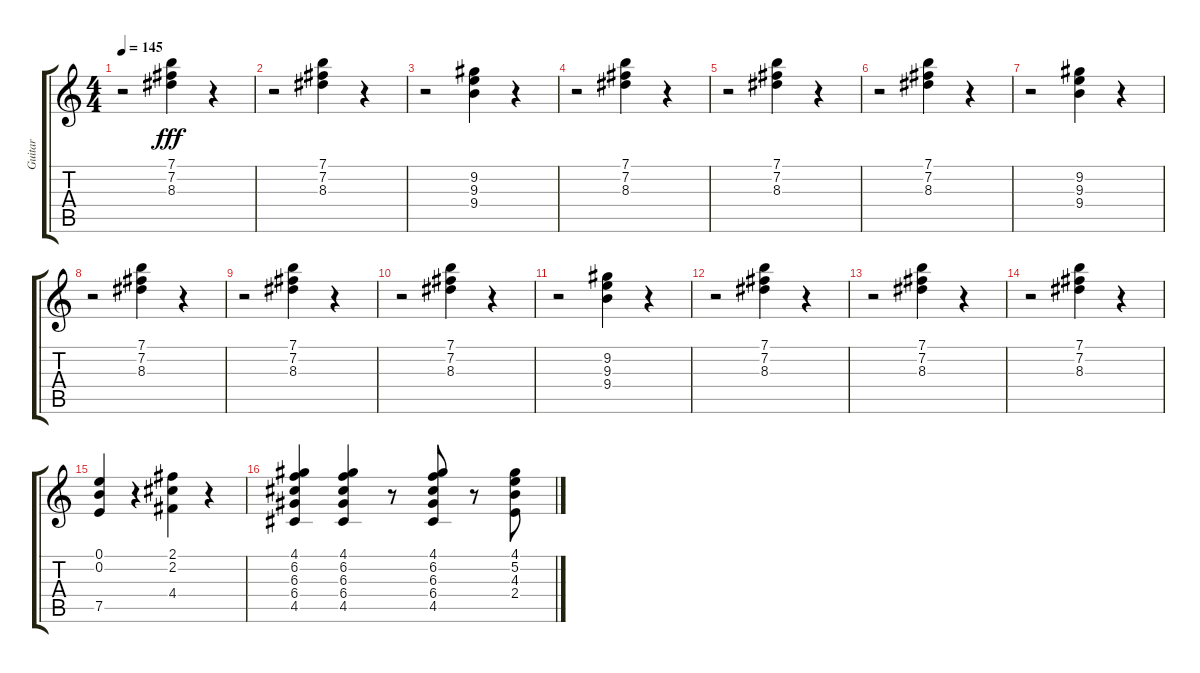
\track ("Guitar" "Guitar") {instrument electricguitarclean}
\staff {score tabs}
\tuning (E4 B3 G3 D3 A2 E2) {hide}
\ts (4 4)
\tempo 145
\clef g2
\ks c
r.2{dy fff} (7.1 7.2 8.3).4 r.4 |
r.2 (7.1 7.2 8.3).4 r.4 |
r.2 (9.2 9.3 9.4).4 r.4 |
r.2 (7.1 7.2 8.3).4 r.4 |
r.2 (7.1 7.2 8.3).4 r.4 |
r.2 (7.1 7.2 8.3).4 r.4 |
r.2 (9.2 9.3 9.4).4 r.4 |
r.2 (7.1 7.2 8.3).4 r.4 |
r.2 (7.1 7.2 8.3).4 r.4 |
r.2 (7.1 7.2 8.3).4 r.4 |
r.2 (9.2 9.3 9.4).4 r.4 |
r.2 (7.1 7.2 8.3).4 r.4 |
r.2 (7.1 7.2 8.3).4 r.4 |
r.2 (7.1 7.2 8.3).4 r.4 |
(0.1 0.2 7.5).4 r.4 (2.1 2.2 4.4).4 r.4 |
(4.1 6.2 6.3 6.4 4.5).4 (4.1 6.2 6.3 6.4 4.5).4 r.8 (4.1 6.2 6.3 6.4 4.5).8 r.8 (4.1 5.2 4.3 2.4).8
